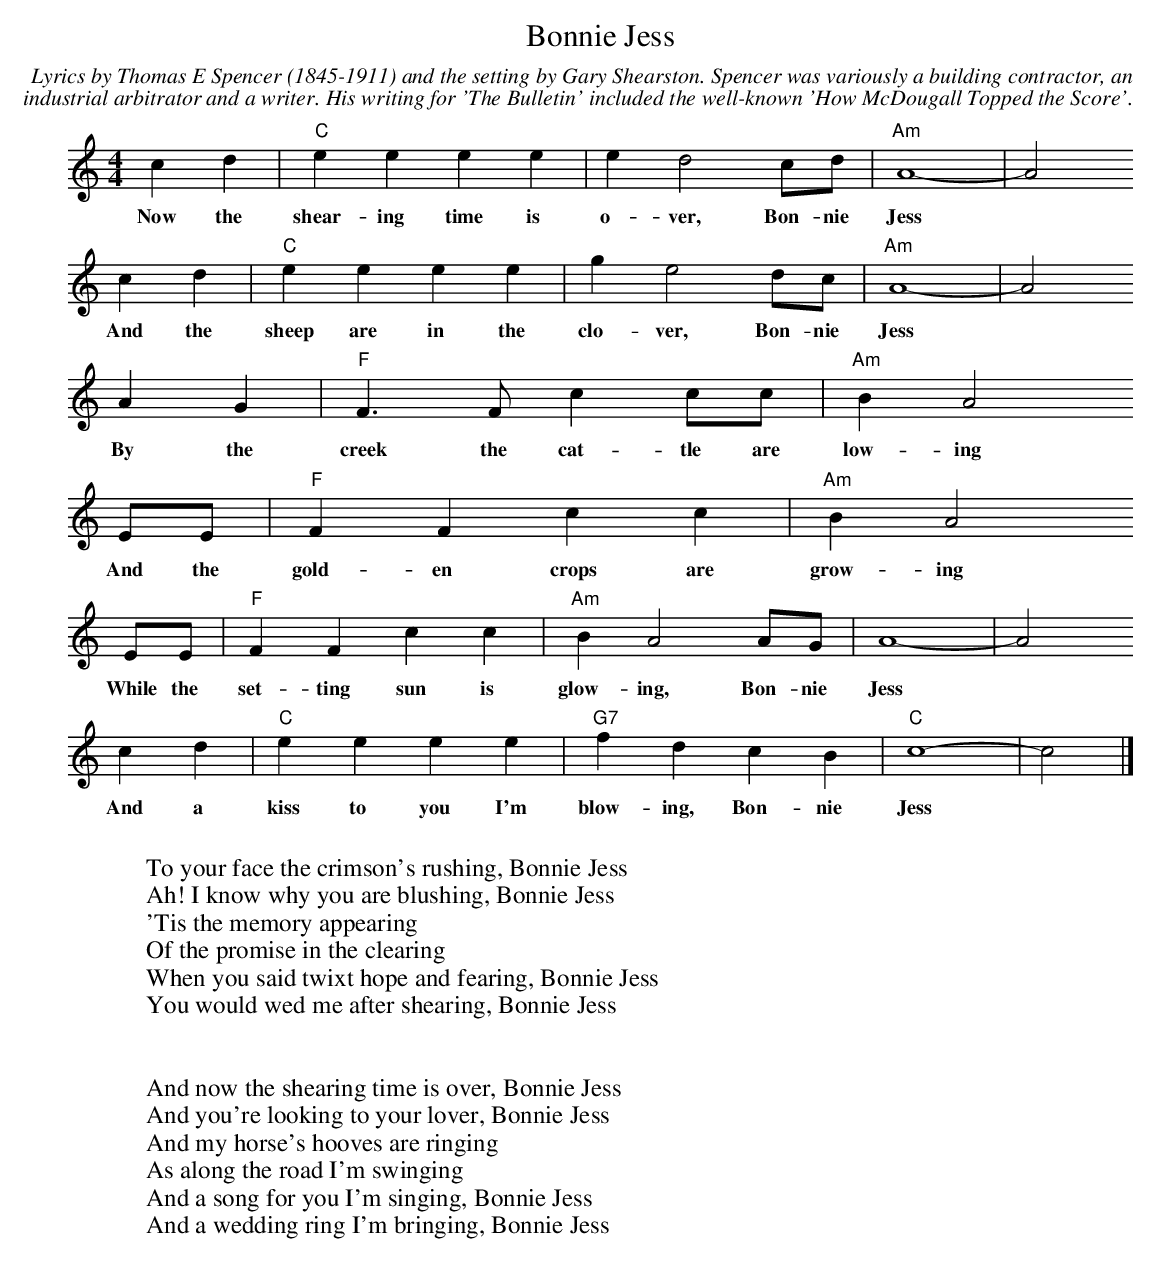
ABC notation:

X:1
T:Bonnie Jess
C:Lyrics by Thomas E Spencer (1845-1911) and the setting by Gary Shearston. Spencer was variously a building contractor, an
C:industrial arbitrator and a writer. His writing for 'The Bulletin' included the well-known 'How McDougall Topped the Score'.
M:4/4
L:1/4
K:Cmaj
cd|"C"eeee|ed2c/2d/2|"Am"A4-|A2
w:Now the shear-ing time is o-ver, Bon-nie Jess
cd|"C"eeee|ge2d/2c/2|"Am"A4-|A2
w:And the sheep are in the clo-ver, Bon-nie Jess
AG|"F"F>Fcc/2c/2|"Am"BA2
w:By the creek the cat-tle are low-ing
E/2E/2|"F"FFcc|"Am"BA2
w:And the gold-en crops are grow-ing
E/2E/2|"F"FFcc|"Am"BA2A/2G/2|A4-|A2
w:While the set-ting sun is glow-ing, Bon-nie Jess
cd|"C"eeee|"G7"fdcB|"C"c4-|c2|]
w:And a kiss to you I'm blow-ing, Bon-nie Jess
W:
W:To your face the crimson's rushing, Bonnie Jess
W:Ah! I know why you are blushing, Bonnie Jess
W:'Tis the memory appearing
W:Of the promise in the clearing
W:When you said twixt hope and fearing, Bonnie Jess
W:You would wed me after shearing, Bonnie Jess
W:
W:
W:And now the shearing time is over, Bonnie Jess
W:And you're looking to your lover, Bonnie Jess
W:And my horse's hooves are ringing
W:As along the road I'm swinging
W:And a song for you I'm singing, Bonnie Jess
W:And a wedding ring I'm bringing, Bonnie Jess
